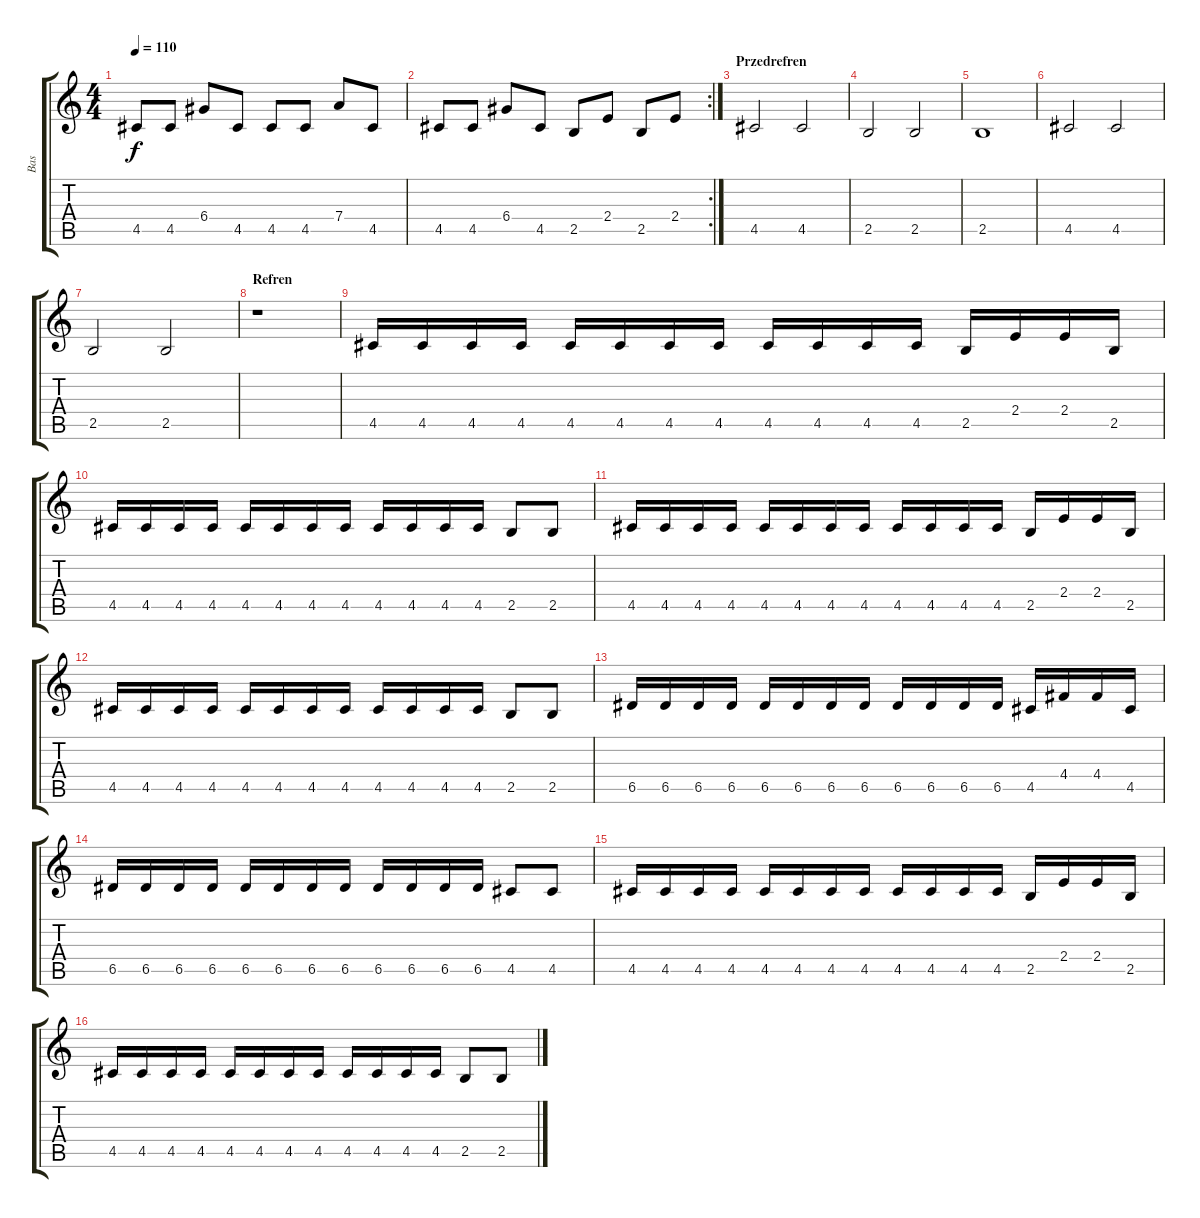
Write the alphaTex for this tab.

\track ("Bas" "Bas") {instrument electricbasspick}
\staff {score tabs}
\tuning (E4 B3 G3 D3 A2 E2) {hide}
\ts (4 4)
\tempo 110
\clef g2
\ks c
4.5.8{dy f} 4.5.8 6.4.8 4.5.8 4.5.8 4.5.8 7.4.8 4.5.8 |
\rc 2
4.5.8 4.5.8 6.4.8 4.5.8 2.5.8 2.4.8 2.5.8 2.4.8 |
\section ("" "Przedrefren")
4.5.2 4.5.2 |
2.5.2 2.5.2 |
2.5.1 |
4.5.2 4.5.2 |
2.5.2 2.5.2 |
\section ("" "Refren")
r.1 |
4.5.16 4.5.16 4.5.16 4.5.16 4.5.16 4.5.16 4.5.16 4.5.16 4.5.16 4.5.16 4.5.16 4.5.16 2.5.16 2.4.16 2.4.16 2.5.16 |
4.5.16 4.5.16 4.5.16 4.5.16 4.5.16 4.5.16 4.5.16 4.5.16 4.5.16 4.5.16 4.5.16 4.5.16 2.5.8 2.5.8 |
4.5.16 4.5.16 4.5.16 4.5.16 4.5.16 4.5.16 4.5.16 4.5.16 4.5.16 4.5.16 4.5.16 4.5.16 2.5.16 2.4.16 2.4.16 2.5.16 |
4.5.16 4.5.16 4.5.16 4.5.16 4.5.16 4.5.16 4.5.16 4.5.16 4.5.16 4.5.16 4.5.16 4.5.16 2.5.8 2.5.8 |
6.5.16 6.5.16 6.5.16 6.5.16 6.5.16 6.5.16 6.5.16 6.5.16 6.5.16 6.5.16 6.5.16 6.5.16 4.5.16 4.4.16 4.4.16 4.5.16 |
6.5.16 6.5.16 6.5.16 6.5.16 6.5.16 6.5.16 6.5.16 6.5.16 6.5.16 6.5.16 6.5.16 6.5.16 4.5.8 4.5.8 |
4.5.16 4.5.16 4.5.16 4.5.16 4.5.16 4.5.16 4.5.16 4.5.16 4.5.16 4.5.16 4.5.16 4.5.16 2.5.16 2.4.16 2.4.16 2.5.16 |
4.5.16 4.5.16 4.5.16 4.5.16 4.5.16 4.5.16 4.5.16 4.5.16 4.5.16 4.5.16 4.5.16 4.5.16 2.5.8 2.5.8
